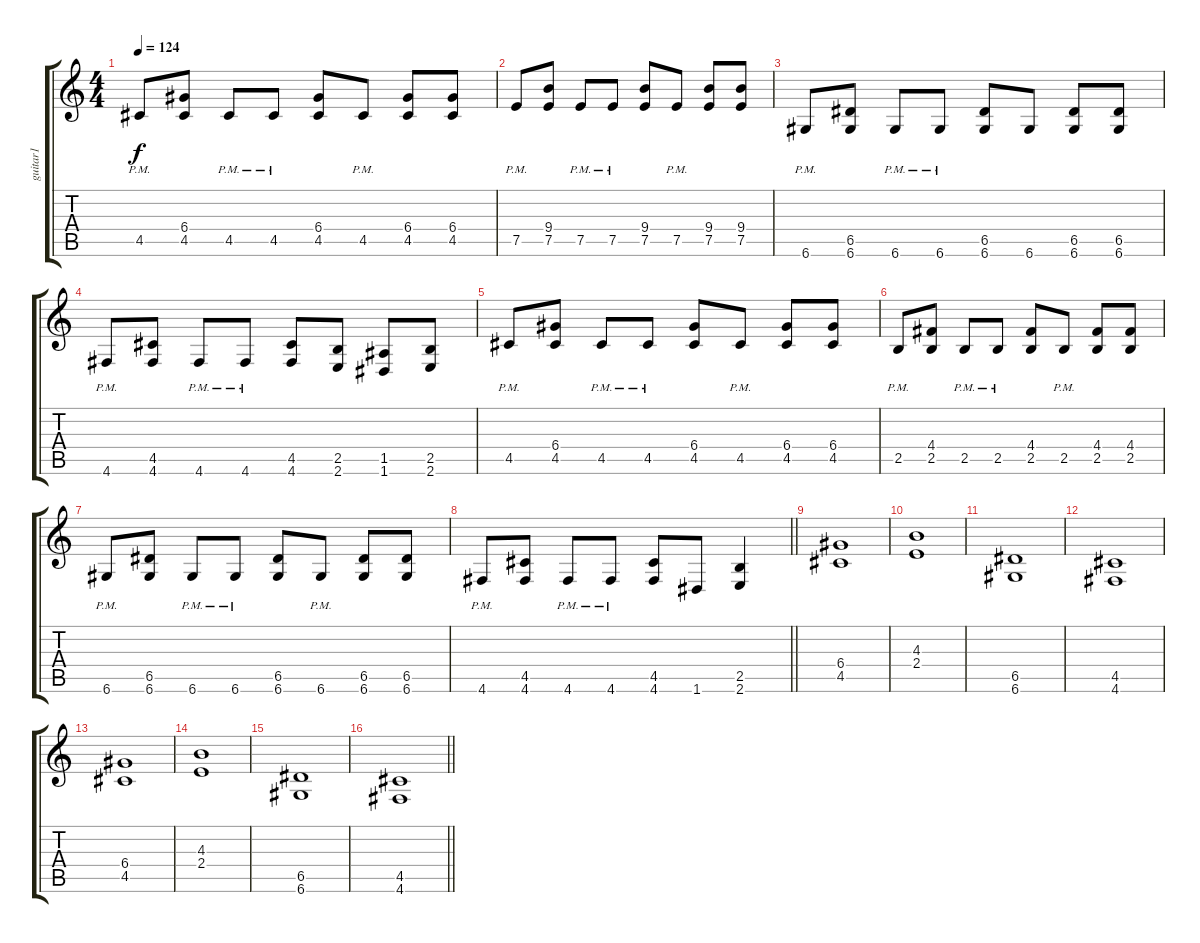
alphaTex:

\track ("guitar1" "guitar1") {instrument distortionguitar}
\staff {score tabs}
\tuning (E4 B3 G3 D3 A2 D2) {hide}
\ts (4 4)
\tempo 124
\clef g2
\ks c
4.5{pm}.8{dy f} (6.4 4.5).8 4.5{pm}.8 4.5{pm}.8 (6.4 4.5).8 4.5{pm}.8 (6.4 4.5).8 (6.4 4.5).8 |
7.5{pm}.8 (9.4 7.5).8 7.5{pm}.8 7.5{pm}.8 (9.4 7.5).8 7.5{pm}.8 (9.4 7.5).8 (9.4 7.5).8 |
6.6{pm}.8 (6.5 6.6).8 6.6{pm}.8 6.6{pm}.8 (6.5 6.6).8 6.6.8 (6.5 6.6).8 (6.5 6.6).8 |
4.6{pm}.8 (4.5 4.6).8 4.6{pm}.8 4.6{pm}.8 (4.5 4.6).8 (2.5 2.6).8 (1.5 1.6).8 (2.5 2.6).8 |
4.5{pm}.8 (6.4 4.5).8 4.5{pm}.8 4.5{pm}.8 (6.4 4.5).8 4.5{pm}.8 (6.4 4.5).8 (6.4 4.5).8 |
2.5{pm}.8 (4.4 2.5).8 2.5{pm}.8 2.5{pm}.8 (4.4 2.5).8 2.5{pm}.8 (4.4 2.5).8 (4.4 2.5).8 |
6.6{pm}.8 (6.5 6.6).8 6.6{pm}.8 6.6{pm}.8 (6.5 6.6).8 6.6{pm}.8 (6.5 6.6).8 (6.5 6.6).8 |
\barLineRight lightlight
4.6{pm}.8 (4.5 4.6).8 4.6{pm}.8 4.6{pm}.8 (4.5 4.6).8 1.6.8 (2.5 2.6).4 |
(6.4 4.5).1 |
(4.3 2.4).1 |
(6.5 6.6).1 |
(4.5 4.6).1 |
(6.4 4.5).1 |
(4.3 2.4).1 |
(6.5 6.6).1 |
\barLineRight lightlight
(4.5 4.6).1
